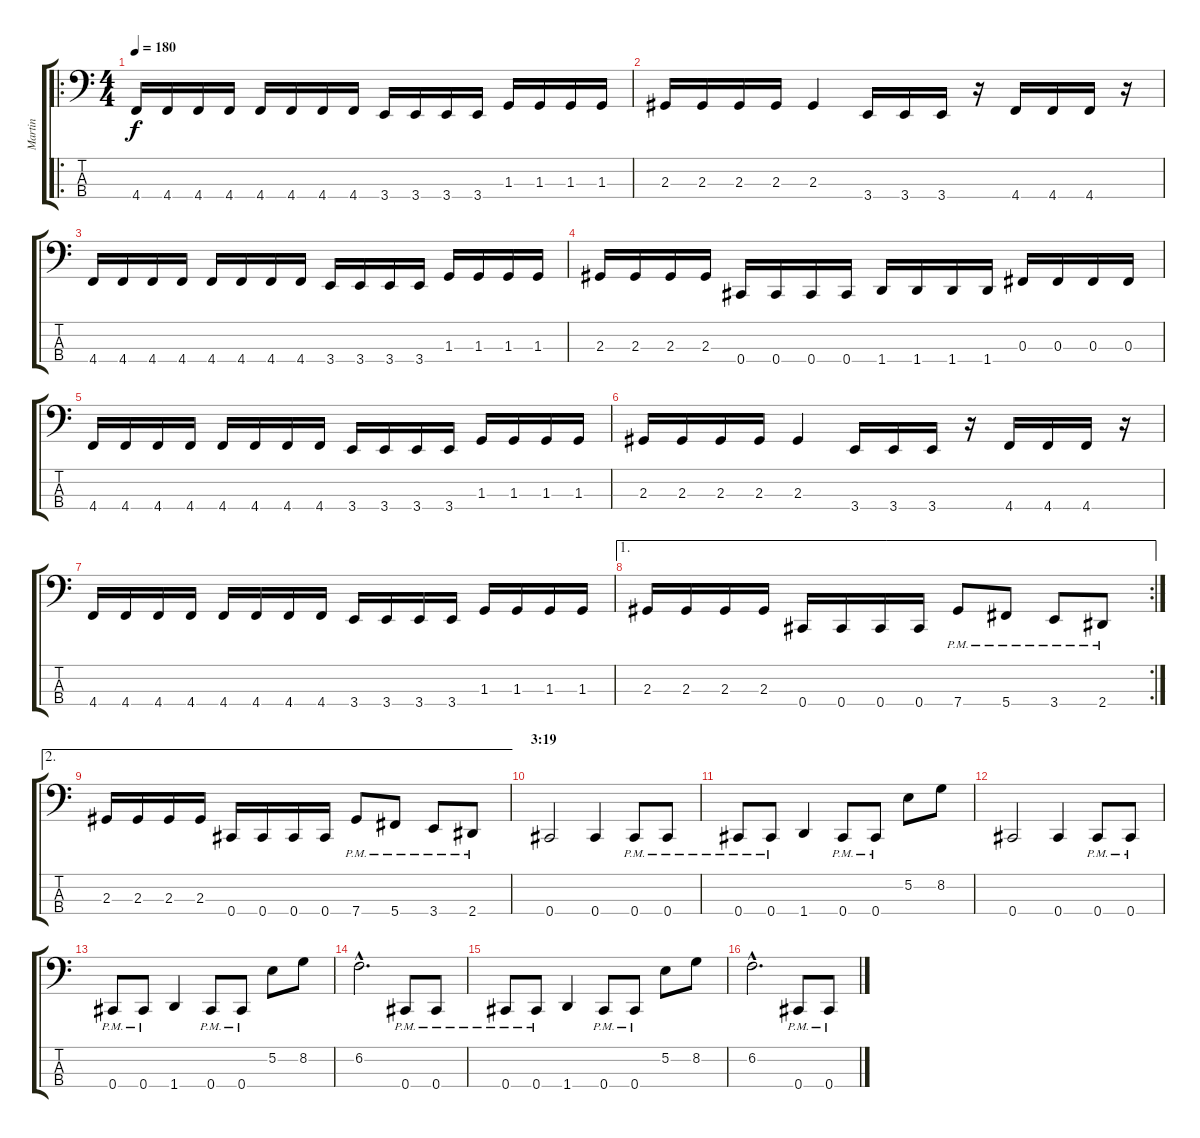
\track ("Martin" "Martin") {instrument electricbasspick}
\staff {score tabs}
\tuning (E2 B1 Gb1 Db1) {hide}
\ro
\ts (4 4)
\tempo 180
\clef f4
\ks c
4.4.16{dy f} 4.4.16 4.4.16 4.4.16 4.4.16 4.4.16 4.4.16 4.4.16 3.4.16 3.4.16 3.4.16 3.4.16 1.3.16 1.3.16 1.3.16 1.3.16 |
2.3.16 2.3.16 2.3.16 2.3.16 2.3.4 3.4.16 3.4.16 3.4.16 r.16 4.4.16 4.4.16 4.4.16 r.16 |
4.4.16 4.4.16 4.4.16 4.4.16 4.4.16 4.4.16 4.4.16 4.4.16 3.4.16 3.4.16 3.4.16 3.4.16 1.3.16 1.3.16 1.3.16 1.3.16 |
2.3.16 2.3.16 2.3.16 2.3.16 0.4.16 0.4.16 0.4.16 0.4.16 1.4.16 1.4.16 1.4.16 1.4.16 0.3.16 0.3.16 0.3.16 0.3.16 |
4.4.16 4.4.16 4.4.16 4.4.16 4.4.16 4.4.16 4.4.16 4.4.16 3.4.16 3.4.16 3.4.16 3.4.16 1.3.16 1.3.16 1.3.16 1.3.16 |
2.3.16 2.3.16 2.3.16 2.3.16 2.3.4 3.4.16 3.4.16 3.4.16 r.16 4.4.16 4.4.16 4.4.16 r.16 |
4.4.16 4.4.16 4.4.16 4.4.16 4.4.16 4.4.16 4.4.16 4.4.16 3.4.16 3.4.16 3.4.16 3.4.16 1.3.16 1.3.16 1.3.16 1.3.16 |
\ae 1
\rc 2
2.3.16 2.3.16 2.3.16 2.3.16 0.4.16 0.4.16 0.4.16 0.4.16 7.4{pm}.8 5.4{pm}.8 3.4{pm}.8 2.4{pm}.8 |
\ae 2
2.3.16 2.3.16 2.3.16 2.3.16 0.4.16 0.4.16 0.4.16 0.4.16 7.4{pm}.8 5.4{pm}.8 3.4{pm}.8 2.4{pm}.8 |
\section ("" "3:19")
0.4.2 0.4.4 0.4{pm}.8 0.4{pm}.8 |
0.4{pm}.8 0.4{pm}.8 1.4.4 0.4{pm}.8 0.4{pm}.8 5.2.8 8.2.8 |
0.4.2 0.4.4 0.4{pm}.8 0.4{pm}.8 |
0.4{pm}.8 0.4{pm}.8 1.4.4 0.4{pm}.8 0.4{pm}.8 5.2.8 8.2.8 |
6.2{hac}.2{d} 0.4{pm}.8 0.4{pm}.8 |
0.4{pm}.8 0.4{pm}.8 1.4.4 0.4{pm}.8 0.4{pm}.8 5.2.8 8.2.8 |
6.2{hac}.2{d} 0.4{pm}.8 0.4{pm}.8
